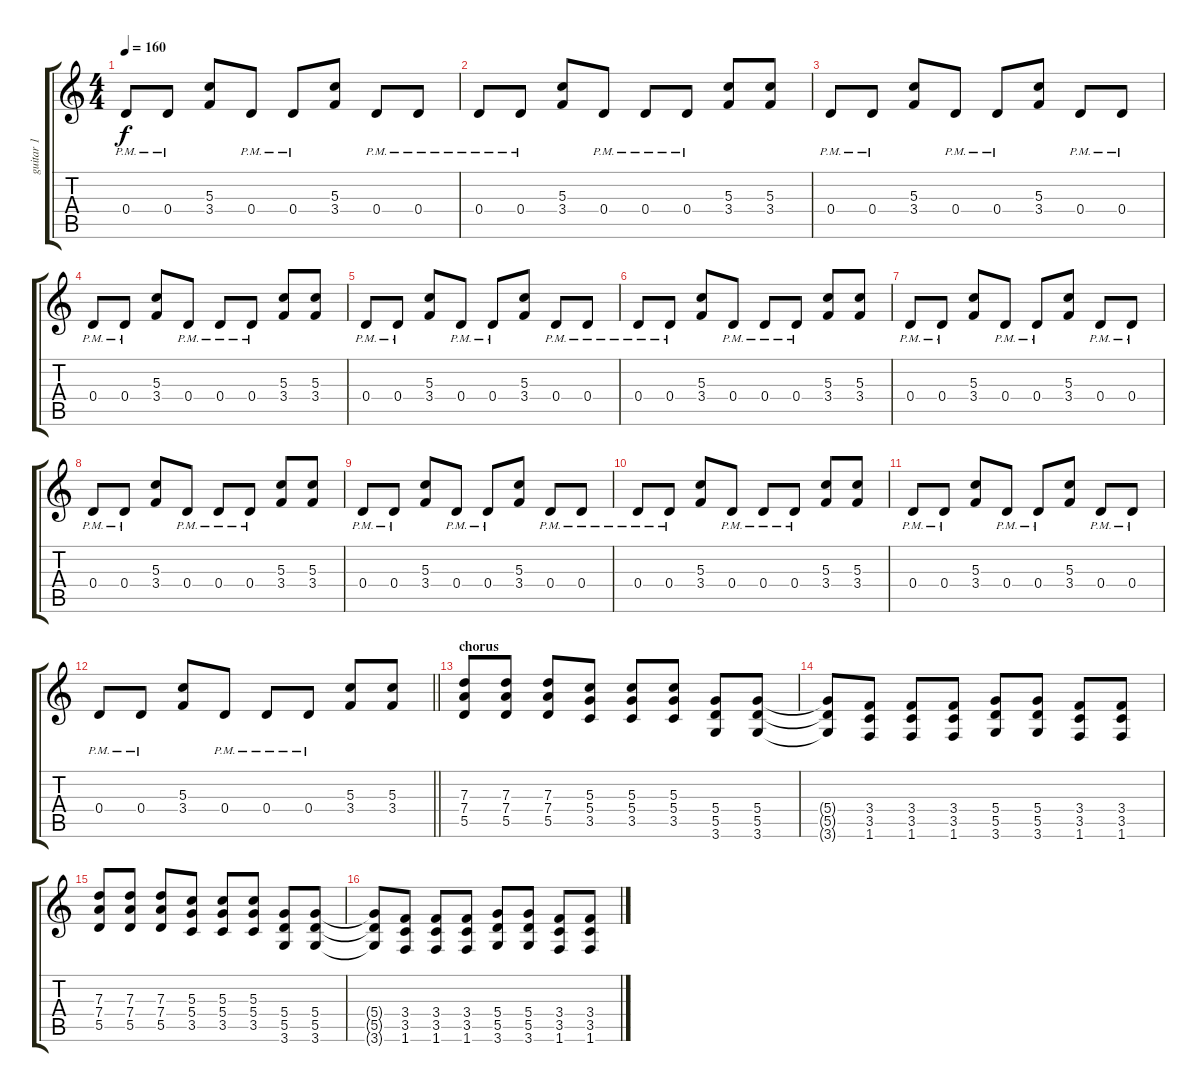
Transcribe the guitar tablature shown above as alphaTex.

\track ("guitar 1" "guitar 1") {instrument distortionguitar}
\staff {score tabs}
\tuning (E4 B3 G3 D3 A2 E2) {hide}
\ts (4 4)
\tempo 160
\clef g2
\ks c
0.4{pm}.8{dy f} 0.4{pm}.8 (5.3 3.4).8 0.4{pm}.8 0.4{pm}.8 (5.3 3.4).8 0.4{pm}.8 0.4{pm}.8 |
0.4{pm}.8 0.4{pm}.8 (5.3 3.4).8 0.4{pm}.8 0.4{pm}.8 0.4{pm}.8 (5.3 3.4).8 (5.3 3.4).8 |
0.4{pm}.8 0.4{pm}.8 (5.3 3.4).8 0.4{pm}.8 0.4{pm}.8 (5.3 3.4).8 0.4{pm}.8 0.4{pm}.8 |
0.4{pm}.8 0.4{pm}.8 (5.3 3.4).8 0.4{pm}.8 0.4{pm}.8 0.4{pm}.8 (5.3 3.4).8 (5.3 3.4).8 |
0.4{pm}.8 0.4{pm}.8 (5.3 3.4).8 0.4{pm}.8 0.4{pm}.8 (5.3 3.4).8 0.4{pm}.8 0.4{pm}.8 |
0.4{pm}.8 0.4{pm}.8 (5.3 3.4).8 0.4{pm}.8 0.4{pm}.8 0.4{pm}.8 (5.3 3.4).8 (5.3 3.4).8 |
0.4{pm}.8 0.4{pm}.8 (5.3 3.4).8 0.4{pm}.8 0.4{pm}.8 (5.3 3.4).8 0.4{pm}.8 0.4{pm}.8 |
0.4{pm}.8 0.4{pm}.8 (5.3 3.4).8 0.4{pm}.8 0.4{pm}.8 0.4{pm}.8 (5.3 3.4).8 (5.3 3.4).8 |
0.4{pm}.8 0.4{pm}.8 (5.3 3.4).8 0.4{pm}.8 0.4{pm}.8 (5.3 3.4).8 0.4{pm}.8 0.4{pm}.8 |
0.4{pm}.8 0.4{pm}.8 (5.3 3.4).8 0.4{pm}.8 0.4{pm}.8 0.4{pm}.8 (5.3 3.4).8 (5.3 3.4).8 |
0.4{pm}.8 0.4{pm}.8 (5.3 3.4).8 0.4{pm}.8 0.4{pm}.8 (5.3 3.4).8 0.4{pm}.8 0.4{pm}.8 |
\barLineRight lightlight
0.4{pm}.8 0.4{pm}.8 (5.3 3.4).8 0.4{pm}.8 0.4{pm}.8 0.4{pm}.8 (5.3 3.4).8 (5.3 3.4).8 |
\section ("" "chorus")
(7.3 7.4 5.5).8 (7.3 7.4 5.5).8 (7.3 7.4 5.5).8 (5.3 5.4 3.5).8 (5.3 5.4 3.5).8 (5.3 5.4 3.5).8 (5.4 5.5 3.6).8 (5.4 5.5 3.6).8 |
(5.4{t} 5.5{t} 3.6{t}).8 (3.4 3.5 1.6).8 (3.4 3.5 1.6).8 (3.4 3.5 1.6).8 (5.4 5.5 3.6).8 (5.4 5.5 3.6).8 (3.4 3.5 1.6).8 (3.4 3.5 1.6).8 |
(7.3 7.4 5.5).8 (7.3 7.4 5.5).8 (7.3 7.4 5.5).8 (5.3 5.4 3.5).8 (5.3 5.4 3.5).8 (5.3 5.4 3.5).8 (5.4 5.5 3.6).8 (5.4 5.5 3.6).8 |
(5.4{t} 5.5{t} 3.6{t}).8 (3.4 3.5 1.6).8 (3.4 3.5 1.6).8 (3.4 3.5 1.6).8 (5.4 5.5 3.6).8 (5.4 5.5 3.6).8 (3.4 3.5 1.6).8 (3.4 3.5 1.6).8
